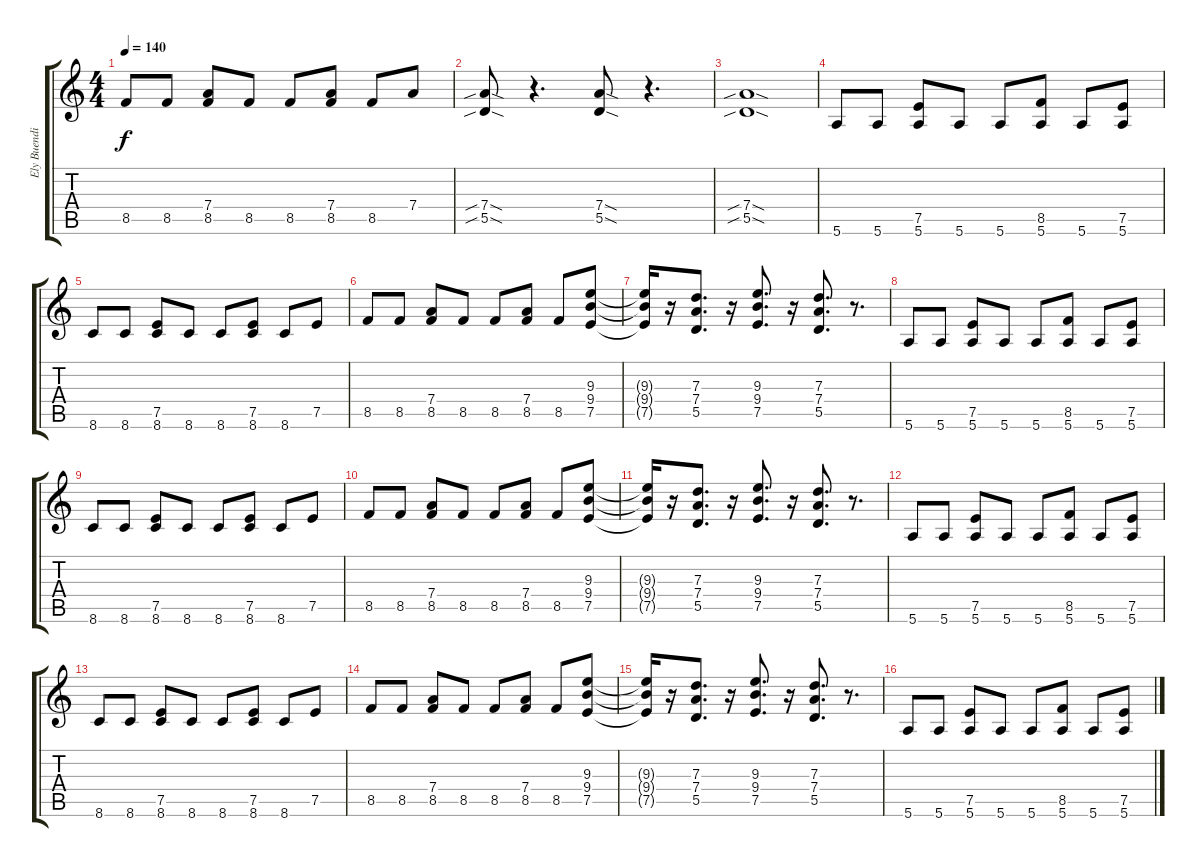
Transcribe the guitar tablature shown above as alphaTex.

\track ("Ely Buendia " "Ely Buendi") {instrument overdrivenguitar}
\staff {score tabs}
\tuning (E4 B3 G3 D3 A2 E2) {hide}
\ts (4 4)
\tempo 140
\clef g2
\ks c
8.5.8{dy f} 8.5.8 (7.4 8.5).8 8.5.8 8.5.8 (7.4 8.5).8 8.5.8 7.4.8 |
(7.4{sib sod} 5.5{sib sod}).8 r.4{d} (7.4{sod} 5.5{sod}).8 r.4{d} |
(7.4{sib sod} 5.5{sib sod}).1 |
5.6.8 5.6.8 (7.5 5.6).8 5.6.8 5.6.8 (8.5 5.6).8 5.6.8 (7.5 5.6).8 |
8.6.8 8.6.8 (7.5 8.6).8 8.6.8 8.6.8 (7.5 8.6).8 8.6.8 7.5.8 |
8.5.8 8.5.8 (7.4 8.5).8 8.5.8 8.5.8 (7.4 8.5).8 8.5.8 (9.3 9.4 7.5).8 |
(9.3{t} 9.4{t} 7.5{t}).16 r.16 (7.3 7.4 5.5).8{d} r.16 (9.3 9.4 7.5).8{d} r.16 (7.3 7.4 5.5).8{d} r.8{d} |
5.6.8 5.6.8 (7.5 5.6).8 5.6.8 5.6.8 (8.5 5.6).8 5.6.8 (7.5 5.6).8 |
8.6.8 8.6.8 (7.5 8.6).8 8.6.8 8.6.8 (7.5 8.6).8 8.6.8 7.5.8 |
8.5.8 8.5.8 (7.4 8.5).8 8.5.8 8.5.8 (7.4 8.5).8 8.5.8 (9.3 9.4 7.5).8 |
(9.3{t} 9.4{t} 7.5{t}).16 r.16 (7.3 7.4 5.5).8{d} r.16 (9.3 9.4 7.5).8{d} r.16 (7.3 7.4 5.5).8{d} r.8{d} |
5.6.8 5.6.8 (7.5 5.6).8 5.6.8 5.6.8 (8.5 5.6).8 5.6.8 (7.5 5.6).8 |
8.6.8 8.6.8 (7.5 8.6).8 8.6.8 8.6.8 (7.5 8.6).8 8.6.8 7.5.8 |
8.5.8 8.5.8 (7.4 8.5).8 8.5.8 8.5.8 (7.4 8.5).8 8.5.8 (9.3 9.4 7.5).8 |
(9.3{t} 9.4{t} 7.5{t}).16 r.16 (7.3 7.4 5.5).8{d} r.16 (9.3 9.4 7.5).8{d} r.16 (7.3 7.4 5.5).8{d} r.8{d} |
5.6.8 5.6.8 (7.5 5.6).8 5.6.8 5.6.8 (8.5 5.6).8 5.6.8 (7.5 5.6).8
